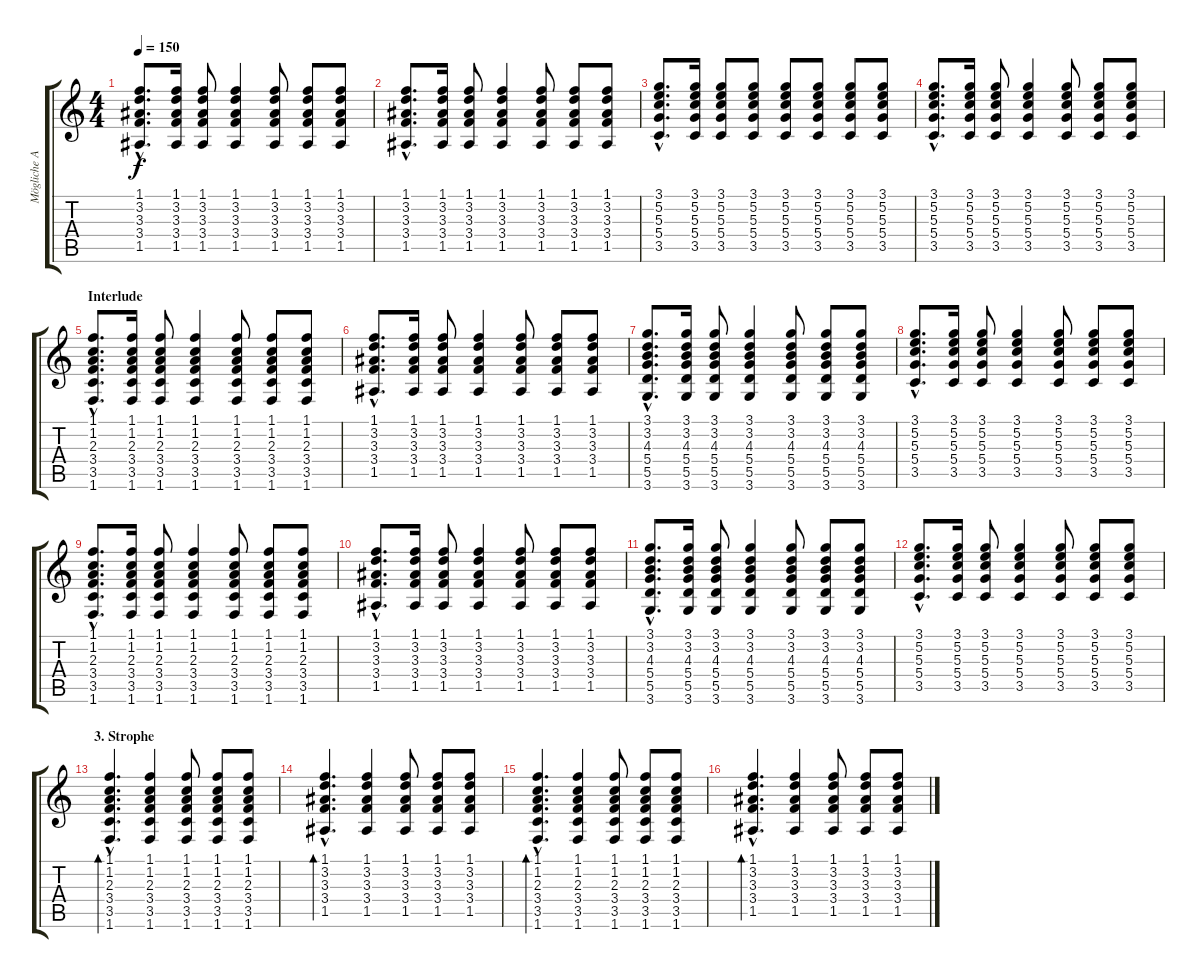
\track ("Mögliche Akkorde" "Mögliche A") {instrument acousticguitarsteel}
\staff {score tabs}
\tuning (E4 B3 G3 D3 A2 E2) {hide}
\ts (4 4)
\tempo 150
\clef g2
\ks c
(1.1{hac} 3.2{hac} 3.3{hac} 3.4{hac} 1.5{hac}).8{d dy f} (1.1 3.2 3.3 3.4 1.5).16 (1.1 3.2 3.3 3.4 1.5).8 (1.1 3.2 3.3 3.4 1.5).4 (1.1 3.2 3.3 3.4 1.5).8 (1.1 3.2 3.3 3.4 1.5).8 (1.1 3.2 3.3 3.4 1.5).8 |
(1.1{hac} 3.2{hac} 3.3{hac} 3.4{hac} 1.5{hac}).8{d} (1.1 3.2 3.3 3.4 1.5).16 (1.1 3.2 3.3 3.4 1.5).8 (1.1 3.2 3.3 3.4 1.5).4 (1.1 3.2 3.3 3.4 1.5).8 (1.1 3.2 3.3 3.4 1.5).8 (1.1 3.2 3.3 3.4 1.5).8 |
(3.1{hac} 5.2{hac} 5.3{hac} 5.4{hac} 3.5{hac}).8{d} (3.1 5.2 5.3 5.4 3.5).16 (3.1 5.2 5.3 5.4 3.5).8 (3.1 5.2 5.3 5.4 3.5).8 (3.1 5.2 5.3 5.4 3.5).8 (3.1 5.2 5.3 5.4 3.5).8 (3.1 5.2 5.3 5.4 3.5).8 (3.1 5.2 5.3 5.4 3.5).8 |
(3.1{hac} 5.2{hac} 5.3{hac} 5.4{hac} 3.5{hac}).8{d} (3.1 5.2 5.3 5.4 3.5).16 (3.1 5.2 5.3 5.4 3.5).8 (3.1 5.2 5.3 5.4 3.5).4 (3.1 5.2 5.3 5.4 3.5).8 (3.1 5.2 5.3 5.4 3.5).8 (3.1 5.2 5.3 5.4 3.5).8 |
\section ("" "Interlude")
(1.1{hac} 1.2{hac} 2.3{hac} 3.4{hac} 3.5{hac} 1.6{hac}).8{d} (1.1 1.2 2.3 3.4 3.5 1.6).16 (1.1 1.2 2.3 3.4 3.5 1.6).8 (1.1 1.2 2.3 3.4 3.5 1.6).4 (1.1 1.2 2.3 3.4 3.5 1.6).8 (1.1 1.2 2.3 3.4 3.5 1.6).8 (1.1 1.2 2.3 3.4 3.5 1.6).8 |
(1.1{hac} 3.2{hac} 3.3{hac} 3.4{hac} 1.5{hac}).8{d} (1.1 3.2 3.3 3.4 1.5).16 (1.1 3.2 3.3 3.4 1.5).8 (1.1 3.2 3.3 3.4 1.5).4 (1.1 3.2 3.3 3.4 1.5).8 (1.1 3.2 3.3 3.4 1.5).8 (1.1 3.2 3.3 3.4 1.5).8 |
(3.1{hac} 3.2{hac} 4.3{hac} 5.4{hac} 5.5{hac} 3.6{hac}).8{d} (3.1 3.2 4.3 5.4 5.5 3.6).16 (3.1 3.2 4.3 5.4 5.5 3.6).8 (3.1 3.2 4.3 5.4 5.5 3.6).4 (3.1 3.2 4.3 5.4 5.5 3.6).8 (3.1 3.2 4.3 5.4 5.5 3.6).8 (3.1 3.2 4.3 5.4 5.5 3.6).8 |
(3.1{hac} 5.2{hac} 5.3{hac} 5.4{hac} 3.5{hac}).8{d} (3.1 5.2 5.3 5.4 3.5).16 (3.1 5.2 5.3 5.4 3.5).8 (3.1 5.2 5.3 5.4 3.5).4 (3.1 5.2 5.3 5.4 3.5).8 (3.1 5.2 5.3 5.4 3.5).8 (3.1 5.2 5.3 5.4 3.5).8 |
(1.1{hac} 1.2{hac} 2.3{hac} 3.4{hac} 3.5{hac} 1.6{hac}).8{d} (1.1 1.2 2.3 3.4 3.5 1.6).16 (1.1 1.2 2.3 3.4 3.5 1.6).8 (1.1 1.2 2.3 3.4 3.5 1.6).4 (1.1 1.2 2.3 3.4 3.5 1.6).8 (1.1 1.2 2.3 3.4 3.5 1.6).8 (1.1 1.2 2.3 3.4 3.5 1.6).8 |
(1.1{hac} 3.2{hac} 3.3{hac} 3.4{hac} 1.5{hac}).8{d} (1.1 3.2 3.3 3.4 1.5).16 (1.1 3.2 3.3 3.4 1.5).8 (1.1 3.2 3.3 3.4 1.5).4 (1.1 3.2 3.3 3.4 1.5).8 (1.1 3.2 3.3 3.4 1.5).8 (1.1 3.2 3.3 3.4 1.5).8 |
(3.1{hac} 3.2{hac} 4.3{hac} 5.4{hac} 5.5{hac} 3.6{hac}).8{d} (3.1 3.2 4.3 5.4 5.5 3.6).16 (3.1 3.2 4.3 5.4 5.5 3.6).8 (3.1 3.2 4.3 5.4 5.5 3.6).4 (3.1 3.2 4.3 5.4 5.5 3.6).8 (3.1 3.2 4.3 5.4 5.5 3.6).8 (3.1 3.2 4.3 5.4 5.5 3.6).8 |
(3.1{hac} 5.2{hac} 5.3{hac} 5.4{hac} 3.5{hac}).8{d} (3.1 5.2 5.3 5.4 3.5).16 (3.1 5.2 5.3 5.4 3.5).8 (3.1 5.2 5.3 5.4 3.5).4 (3.1 5.2 5.3 5.4 3.5).8 (3.1 5.2 5.3 5.4 3.5).8 (3.1 5.2 5.3 5.4 3.5).8 |
\section ("" "3. Strophe")
(1.1{hac} 1.2{hac} 2.3{hac} 3.4{hac} 3.5{hac} 1.6{hac}).4{d bd 60} (1.1 1.2 2.3 3.4 3.5 1.6).4 (1.1 1.2 2.3 3.4 3.5 1.6).8 (1.1 1.2 2.3 3.4 3.5 1.6).8 (1.1 1.2 2.3 3.4 3.5 1.6).8 |
(1.1{hac} 3.2{hac} 3.3{hac} 3.4{hac} 1.5{hac}).4{d bd 60} (1.1 3.2 3.3 3.4 1.5).4 (1.1 3.2 3.3 3.4 1.5).8 (1.1 3.2 3.3 3.4 1.5).8 (1.1 3.2 3.3 3.4 1.5).8 |
(1.1{hac} 1.2{hac} 2.3{hac} 3.4{hac} 3.5{hac} 1.6{hac}).4{d bd 60} (1.1 1.2 2.3 3.4 3.5 1.6).4 (1.1 1.2 2.3 3.4 3.5 1.6).8 (1.1 1.2 2.3 3.4 3.5 1.6).8 (1.1 1.2 2.3 3.4 3.5 1.6).8 |
(1.1{hac} 3.2{hac} 3.3{hac} 3.4{hac} 1.5{hac}).4{d bd 60} (1.1 3.2 3.3 3.4 1.5).4 (1.1 3.2 3.3 3.4 1.5).8 (1.1 3.2 3.3 3.4 1.5).8 (1.1 3.2 3.3 3.4 1.5).8
